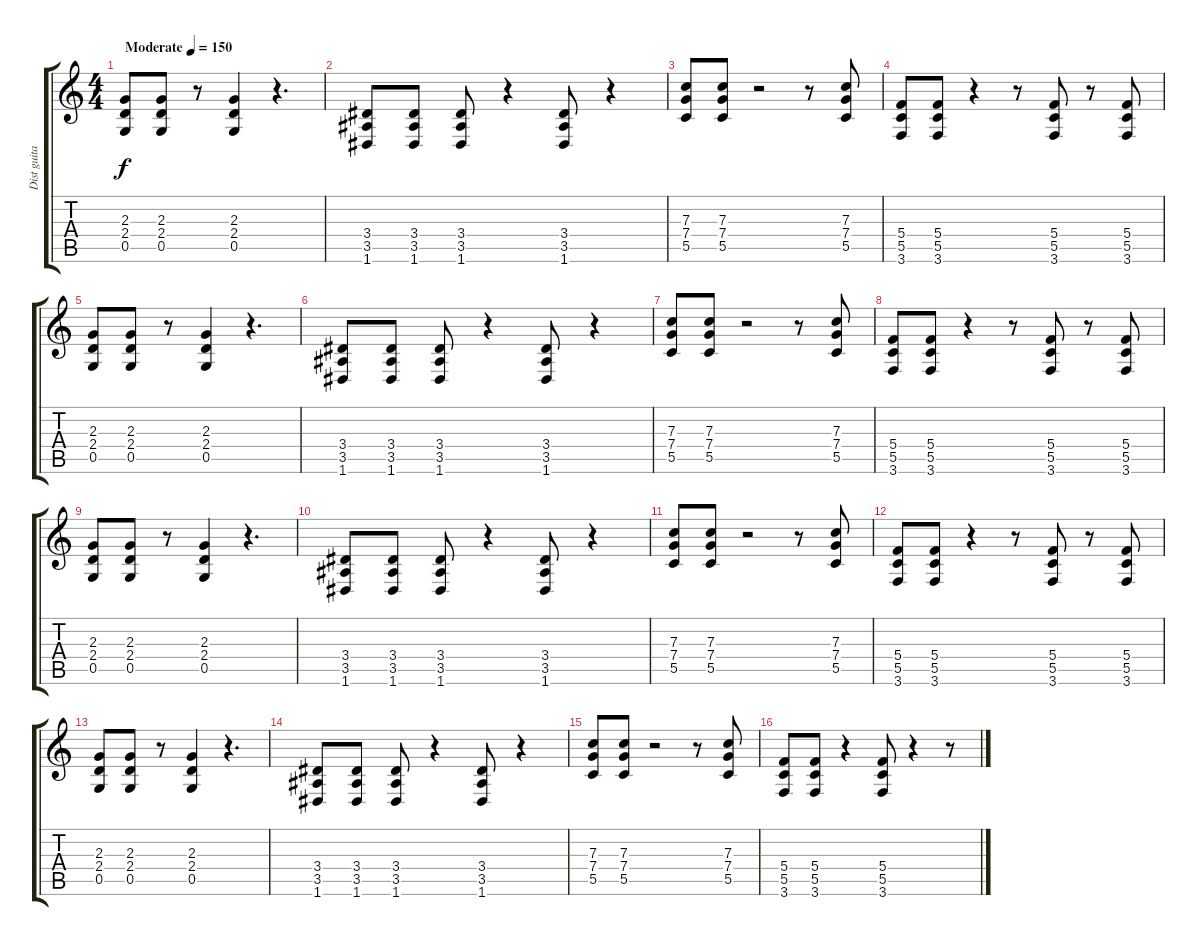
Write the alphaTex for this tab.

\track ("Dist guitar" "Dist guita") {instrument overdrivenguitar}
\staff {score tabs}
\tuning (D4 A3 F3 C3 G2 D2) {hide}
\ts (4 4)
\tempo (150 "Moderate")
\clef g2
\ks c
(2.3 2.4 0.5).8{dy f instrument overdrivenguitar} (2.3 2.4 0.5).8 r.8 (2.3 2.4 0.5).4 r.4{d} |
(3.4 3.5 1.6).8 (3.4 3.5 1.6).8 (3.4 3.5 1.6).8 r.4 (3.4 3.5 1.6).8 r.4 |
(7.3 7.4 5.5).8 (7.3 7.4 5.5).8 r.2 r.8 (7.3 7.4 5.5).8 |
(5.4 5.5 3.6).8 (5.4 5.5 3.6).8 r.4 r.8 (5.4 5.5 3.6).8 r.8 (5.4 5.5 3.6).8 |
(2.3 2.4 0.5).8 (2.3 2.4 0.5).8 r.8 (2.3 2.4 0.5).4 r.4{d} |
(3.4 3.5 1.6).8 (3.4 3.5 1.6).8 (3.4 3.5 1.6).8 r.4 (3.4 3.5 1.6).8 r.4 |
(7.3 7.4 5.5).8 (7.3 7.4 5.5).8 r.2 r.8 (7.3 7.4 5.5).8 |
(5.4 5.5 3.6).8 (5.4 5.5 3.6).8 r.4 r.8 (5.4 5.5 3.6).8 r.8 (5.4 5.5 3.6).8 |
(2.3 2.4 0.5).8 (2.3 2.4 0.5).8 r.8 (2.3 2.4 0.5).4 r.4{d} |
(3.4 3.5 1.6).8 (3.4 3.5 1.6).8 (3.4 3.5 1.6).8 r.4 (3.4 3.5 1.6).8 r.4 |
(7.3 7.4 5.5).8 (7.3 7.4 5.5).8 r.2 r.8 (7.3 7.4 5.5).8 |
(5.4 5.5 3.6).8 (5.4 5.5 3.6).8 r.4 r.8 (5.4 5.5 3.6).8 r.8 (5.4 5.5 3.6).8 |
(2.3 2.4 0.5).8 (2.3 2.4 0.5).8 r.8 (2.3 2.4 0.5).4 r.4{d} |
(3.4 3.5 1.6).8 (3.4 3.5 1.6).8 (3.4 3.5 1.6).8 r.4 (3.4 3.5 1.6).8 r.4 |
(7.3 7.4 5.5).8 (7.3 7.4 5.5).8 r.2 r.8 (7.3 7.4 5.5).8 |
(5.4 5.5 3.6).8 (5.4 5.5 3.6).8 r.4 (5.4 5.5 3.6).8 r.4 r.8
